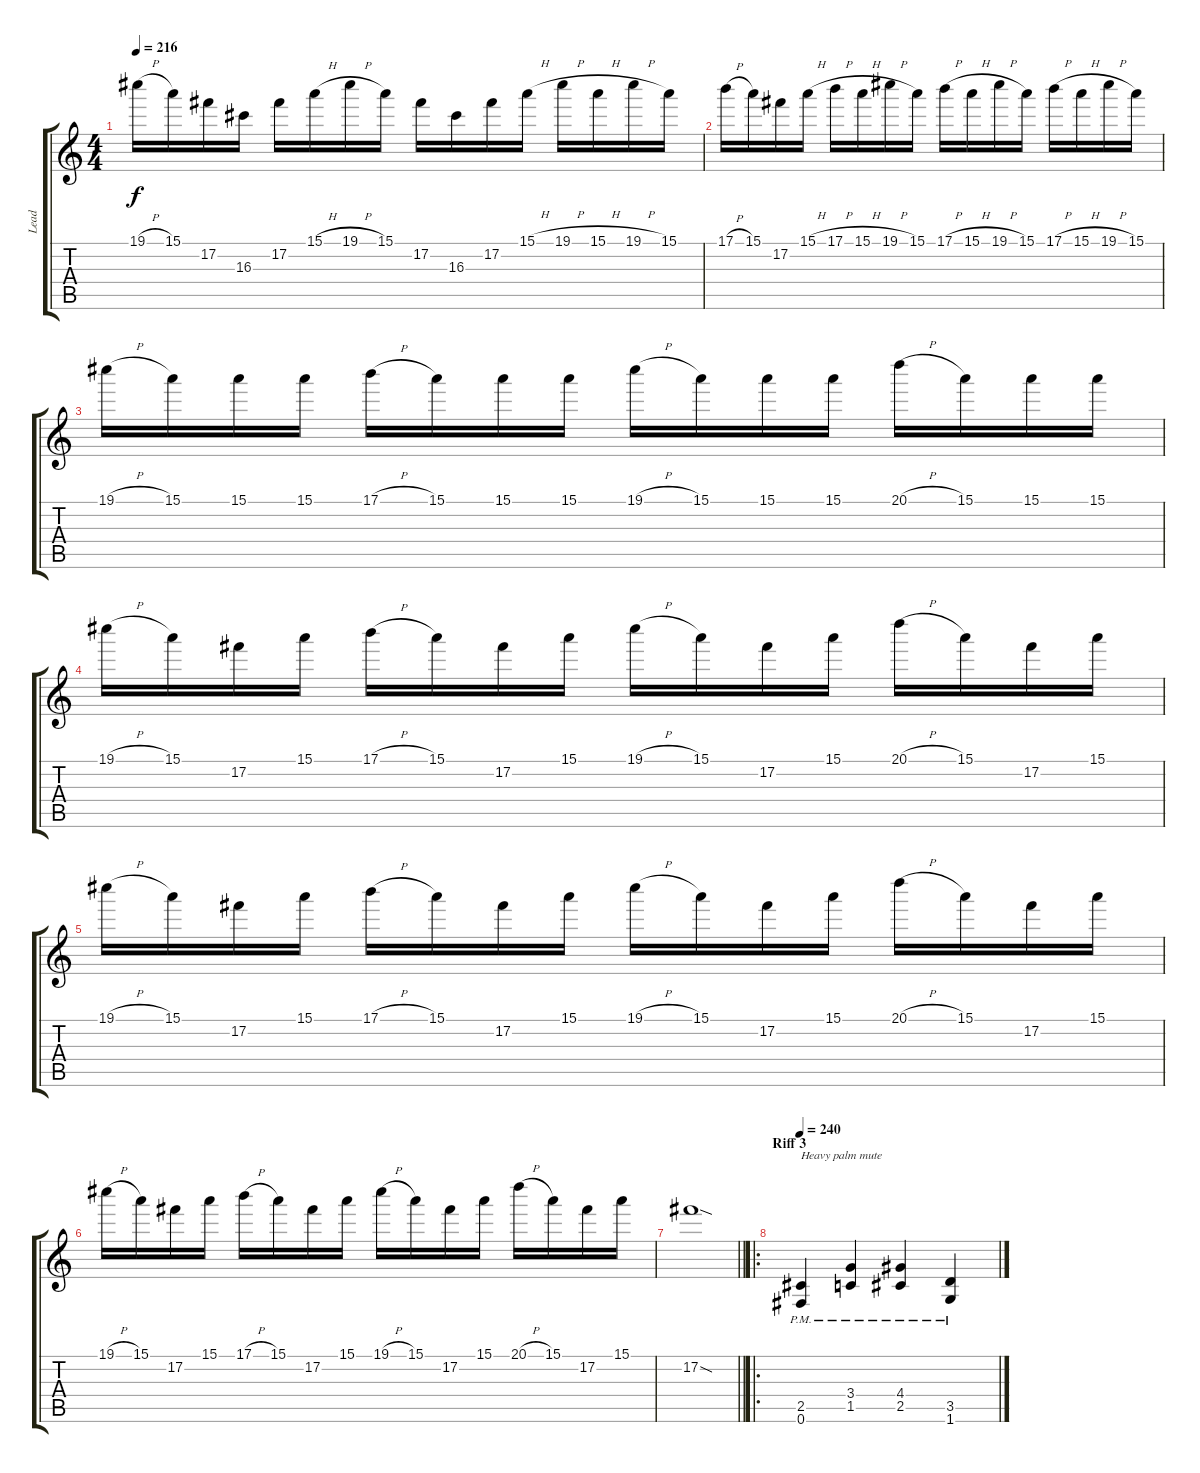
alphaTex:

\track ("Lead" "Lead") {instrument distortionguitar}
\staff {score tabs}
\tuning (Gb4 Db4 A3 E3 B2 Gb2) {hide}
\ts (4 4)
\tempo 216
\clef g2
\ks c
19.1{h}.16{dy f} 15.1.16 17.2.16 16.3.16 17.2.16 15.1{h}.16 19.1{h}.16 15.1.16 17.2.16 16.3.16 17.2.16 15.1{h}.16 19.1{h}.16 15.1{h}.16 19.1{h}.16 15.1.16 |
17.1{h}.16 15.1.16 17.2.16 15.1{h}.16 17.1{h}.16 15.1{h}.16 19.1{h}.16 15.1.16 17.1{h}.16 15.1{h}.16 19.1{h}.16 15.1.16 17.1{h}.16 15.1{h}.16 19.1{h}.16 15.1.16 |
19.1{h}.16 15.1.16 15.1.16 15.1.16 17.1{h}.16 15.1.16 15.1.16 15.1.16 19.1{h}.16 15.1.16 15.1.16 15.1.16 20.1{h}.16 15.1.16 15.1.16 15.1.16 |
19.1{h}.16 15.1.16 17.2.16 15.1.16 17.1{h}.16 15.1.16 17.2.16 15.1.16 19.1{h}.16 15.1.16 17.2.16 15.1.16 20.1{h}.16 15.1.16 17.2.16 15.1.16 |
19.1{h}.16 15.1.16 17.2.16 15.1.16 17.1{h}.16 15.1.16 17.2.16 15.1.16 19.1{h}.16 15.1.16 17.2.16 15.1.16 20.1{h}.16 15.1.16 17.2.16 15.1.16 |
19.1{h}.16 15.1.16 17.2.16 15.1.16 17.1{h}.16 15.1.16 17.2.16 15.1.16 19.1{h}.16 15.1.16 17.2.16 15.1.16 20.1{h}.16 15.1.16 17.2.16 15.1.16 |
\barLineRight lightlight
17.2{sod}.1 |
\ro
\section ("" "Riff 3")
\tempo 240
(2.5{pm} 0.6{pm}).4{txt "Heavy palm mute"} (3.4{pm} 1.5{pm}).4 (4.4{pm} 2.5{pm}).4 (3.5{pm} 1.6{pm}).4
